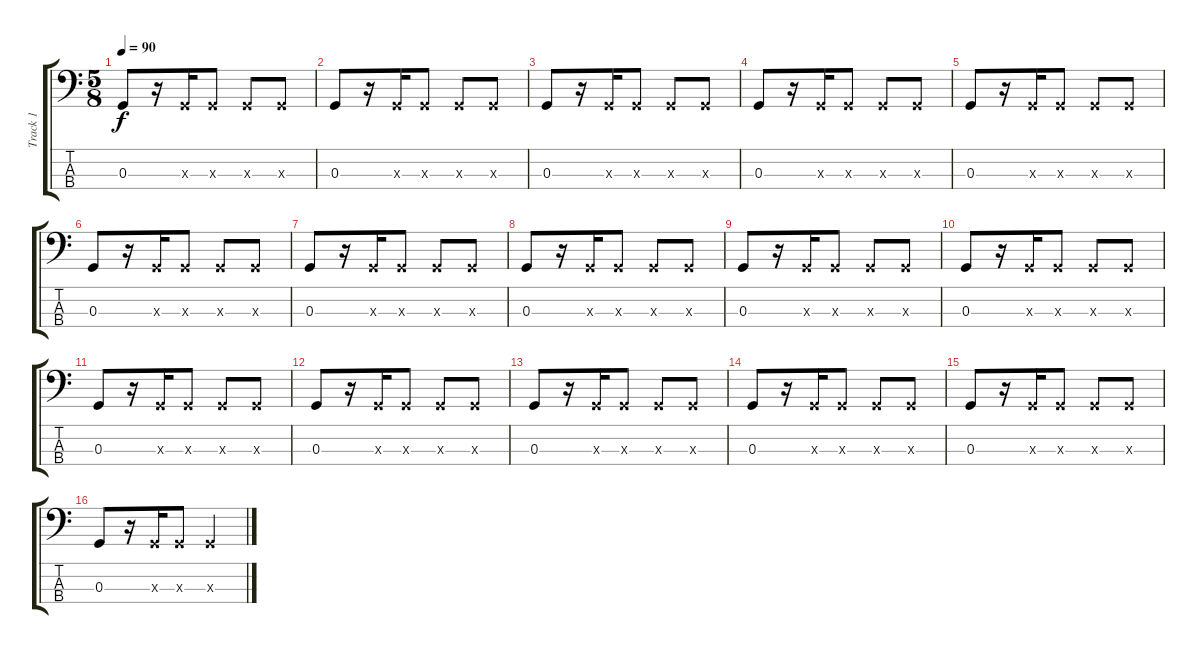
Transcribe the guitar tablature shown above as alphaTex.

\track ("Track 1" "Track 1") {instrument overdrivenguitar}
\staff {score tabs}
\tuning (F2 C2 G1 D1) {hide}
\ts (5 8)
\tempo 90
\clef f4
\ks c
0.3.8{dy f instrument overdrivenguitar} r.16 0.3{x}.16 0.3{x}.8 0.3{x}.8 0.3{x}.8 |
0.3.8 r.16 0.3{x}.16 0.3{x}.8 0.3{x}.8 0.3{x}.8 |
0.3.8 r.16 0.3{x}.16 0.3{x}.8 0.3{x}.8 0.3{x}.8 |
0.3.8 r.16 0.3{x}.16 0.3{x}.8 0.3{x}.8 0.3{x}.8 |
0.3.8 r.16 0.3{x}.16 0.3{x}.8 0.3{x}.8 0.3{x}.8 |
0.3.8 r.16 0.3{x}.16 0.3{x}.8 0.3{x}.8 0.3{x}.8 |
0.3.8 r.16 0.3{x}.16 0.3{x}.8 0.3{x}.8 0.3{x}.8 |
0.3.8 r.16 0.3{x}.16 0.3{x}.8 0.3{x}.8 0.3{x}.8 |
0.3.8 r.16 0.3{x}.16 0.3{x}.8 0.3{x}.8 0.3{x}.8 |
0.3.8 r.16 0.3{x}.16 0.3{x}.8 0.3{x}.8 0.3{x}.8 |
0.3.8 r.16 0.3{x}.16 0.3{x}.8 0.3{x}.8 0.3{x}.8 |
0.3.8 r.16 0.3{x}.16 0.3{x}.8 0.3{x}.8 0.3{x}.8 |
0.3.8 r.16 0.3{x}.16 0.3{x}.8 0.3{x}.8 0.3{x}.8 |
0.3.8 r.16 0.3{x}.16 0.3{x}.8 0.3{x}.8 0.3{x}.8 |
0.3.8 r.16 0.3{x}.16 0.3{x}.8 0.3{x}.8 0.3{x}.8 |
0.3.8 r.16 0.3{x}.16 0.3{x}.8 0.3{x}.4
